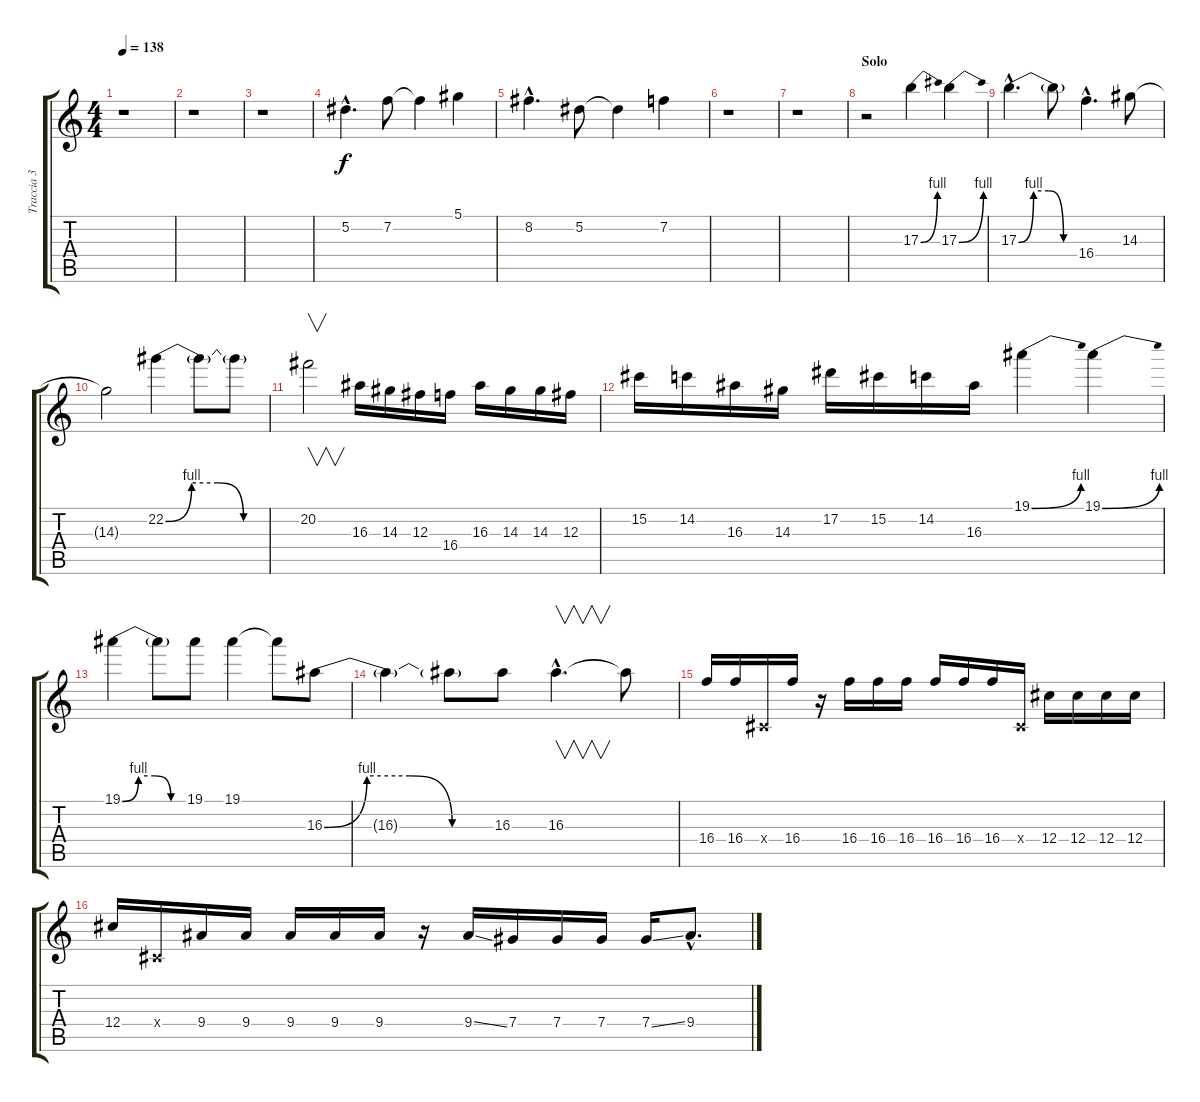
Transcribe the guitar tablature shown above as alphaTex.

\track ("Traccia 3" "Traccia 3") {instrument distortionguitar}
\staff {score tabs}
\tuning (Eb4 Bb3 Gb3 Db3 Ab2 Eb2) {hide}
\ts (4 4)
\tempo 138
\clef g2
\ks c
r.1{dy f} |
r.1 |
r.1 |
5.2{hac}.4{d} 7.2.8 7.2{t}.4 5.1.4 |
8.2{hac}.4{d} 5.2.8 5.2{t}.4 7.2.4 |
r.1 |
r.1 |
\section ("" "Solo")
r.2{volume 15 balance 14} 17.3{be (bend 0 0 60 4)}.4 17.3{be (bend 0 0 60 4)}.4 |
17.3{be (custom 0 0 15 4 30 4 45 0 60 0) hac}.4{d} 17.3{t}.8 16.4{hac}.4{d} 14.3.8 |
14.3{t}.2 22.2{be (custom 0 0 15 4 30 4 45 0 60 0)}.4 22.2{t}.8 22.2{t}.8 |
20.2.2{v} 16.3.16 14.3.16 12.3.16 16.4.16 16.3.16 14.3.16 14.3.16 12.3.16 |
15.2.16 14.2.16 16.3.16 14.3.16 17.2.16 15.2.16 14.2.16 16.3.16 19.1{be (bend 0 0 60 4)}.4 19.1{be (bend 0 0 60 4)}.4 |
19.1{be (custom 0 0 15 4 30 4 45 0 60 0)}.4 19.1{t}.8 19.1.8 19.1.4 19.1{t}.8 16.3{be (custom 0 0 15 4 30 4 45 0 60 0)}.8 |
16.3{t}.4 16.3{t}.8 16.3.8 16.3{hac}.4{v d} 16.3{t}.8 |
16.4.16 16.4.16 0.4{x}.16 16.4.16 r.16 16.4.16 16.4.16 16.4.16 16.4.16 16.4.16 16.4.16 0.4{x}.16 12.4.16 12.4.16 12.4.16 12.4.16 |
12.4.16 0.4{x}.16 9.4.16 9.4.16 9.4.16 9.4.16 9.4.16 r.16 9.4{ss}.16 7.4.16 7.4.16 7.4.16 7.4{ss}.16 9.4{hac}.8{d}
